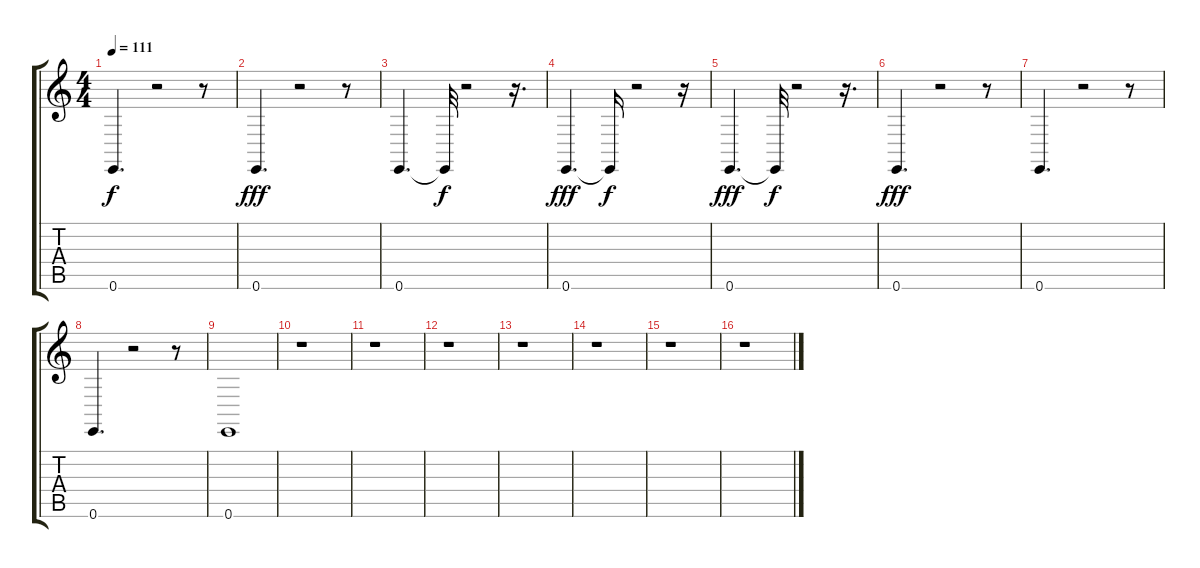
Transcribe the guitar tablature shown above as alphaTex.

\track "" {instrument synthstrings1}
\staff {score tabs}
\tuning (E4 B3 G3 D3 A2 E2) {hide}
\ts (4 4)
\tempo 111
\clef g2
\ks c
0.6{t}.4{d dy f} r.2 r.8 |
0.6.4{d dy fff} r.2 r.8 |
0.6.4{d} 0.6{t}.32{dy f} r.2 r.16{d} |
0.6.4{d dy fff} 0.6{t}.16{dy f} r.2 r.16 |
0.6.4{d dy fff} 0.6{t}.32{dy f} r.2 r.16{d} |
0.6.4{d dy fff} r.2 r.8 |
0.6.4{d} r.2 r.8 |
0.6.4{d} r.2 r.8 |
0.6.1 |
r.1 |
r.1 |
r.1 |
r.1 |
r.1 |
r.1 |
r.1
